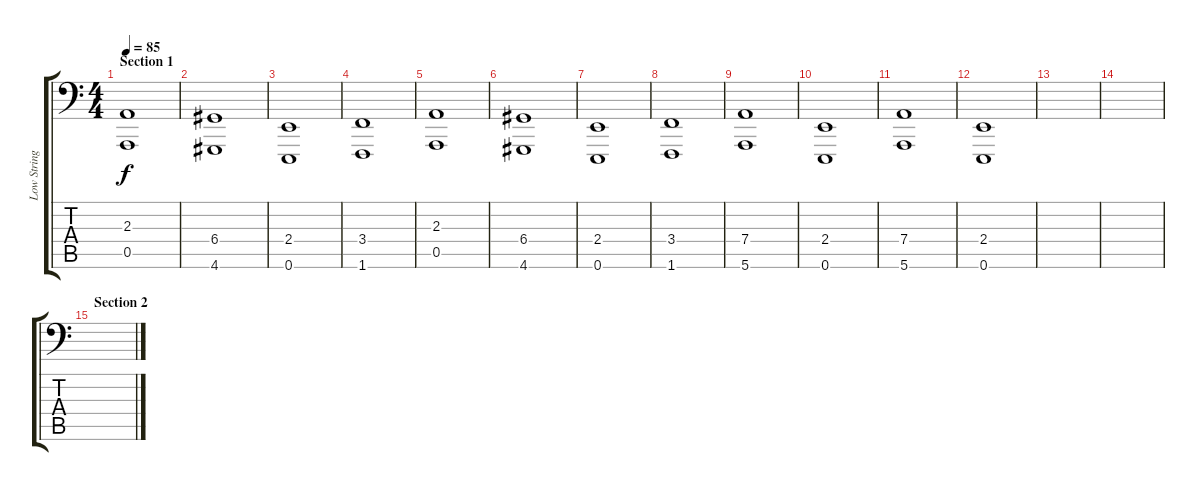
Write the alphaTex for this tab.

\track ("Low Strings" "Low String") {instrument stringensemble1}
\staff {score tabs}
\tuning (E3 B2 G2 D2 A1 E1) {hide}
\ts (4 4)
\section ("" "Section 1")
\tempo 85
\clef f4
\ks c
(2.3 0.5).1{dy f instrument stringensemble1} |
(6.4 4.6).1 |
(2.4 0.6).1 |
(3.4 1.6).1 |
(2.3 0.5).1 |
(6.4 4.6).1 |
(2.4 0.6).1 |
(3.4 1.6).1 |
(7.4 5.6).1 |
(2.4 0.6).1 |
(7.4 5.6).1 |
(2.4 0.6).1 |
|
|
\section ("" "Section 2")
